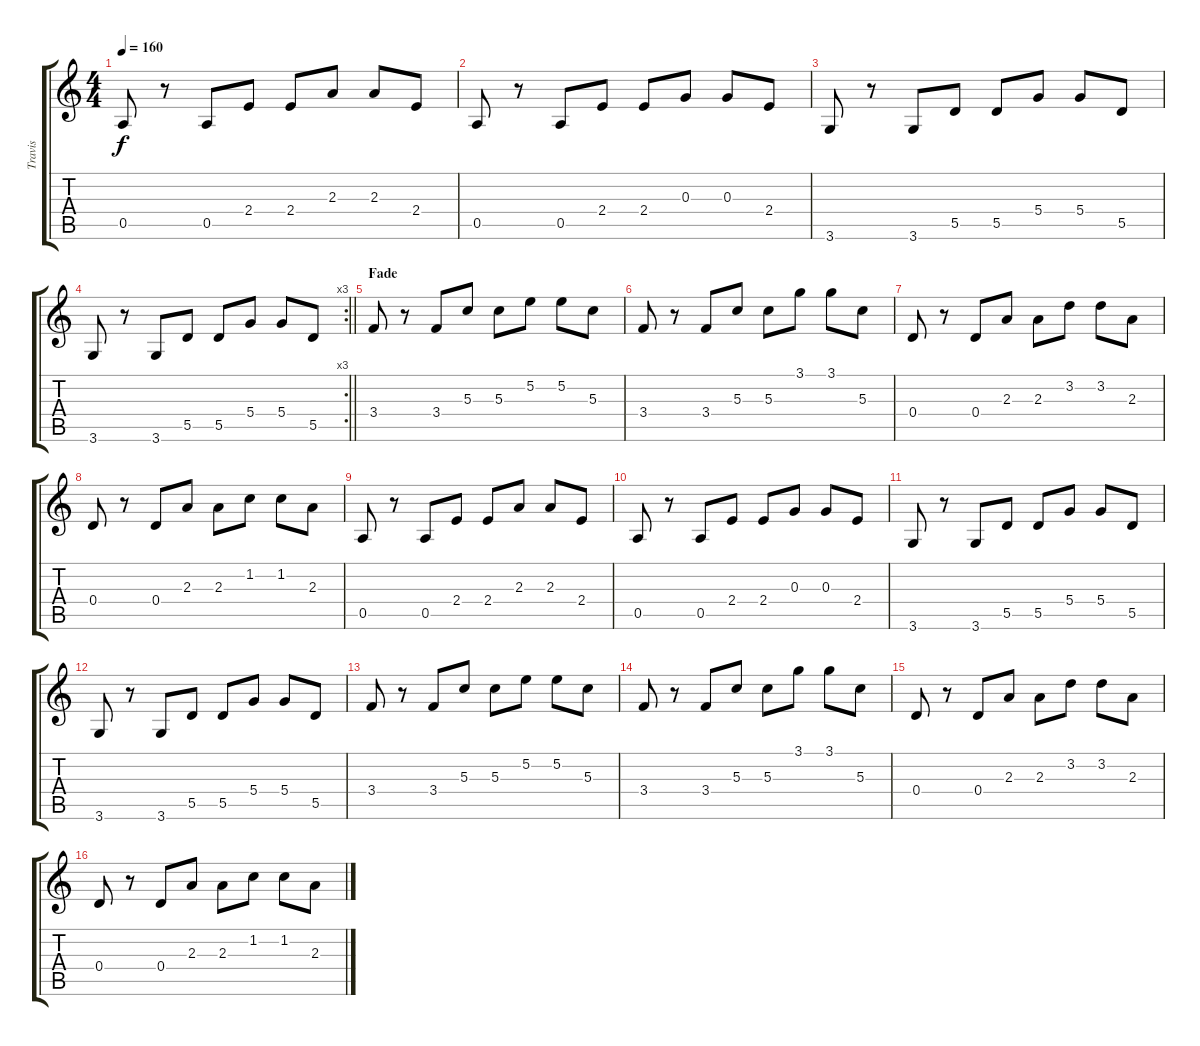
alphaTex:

\track ("Travis" "Travis") {instrument overdrivenguitar}
\staff {score tabs}
\tuning (E4 B3 G3 D3 A2 E2) {hide}
\ts (4 4)
\tempo 160
\clef g2
\ks c
0.5.8{dy f} r.8 0.5.8 2.4.8 2.4.8 2.3.8 2.3.8 2.4.8 |
0.5.8 r.8 0.5.8 2.4.8 2.4.8 0.3.8 0.3.8 2.4.8 |
3.6.8 r.8 3.6.8 5.5.8 5.5.8 5.4.8 5.4.8 5.5.8 |
\rc 3
\barLineRight lightlight
3.6.8 r.8 3.6.8 5.5.8 5.5.8 5.4.8 5.4.8 5.5.8 |
\section ("" "Fade")
3.4.8{volume 9} r.8 3.4.8 5.3.8 5.3.8 5.2.8 5.2.8 5.3.8 |
3.4.8 r.8 3.4.8 5.3.8 5.3.8 3.1.8 3.1.8 5.3.8 |
0.4.8 r.8 0.4.8 2.3.8 2.3.8 3.2.8 3.2.8 2.3.8 |
0.4.8 r.8 0.4.8 2.3.8 2.3.8 1.2.8 1.2.8 2.3.8 |
0.5.8{volume 6} r.8 0.5.8 2.4.8 2.4.8 2.3.8 2.3.8 2.4.8 |
0.5.8 r.8 0.5.8 2.4.8 2.4.8 0.3.8 0.3.8 2.4.8 |
3.6.8 r.8 3.6.8 5.5.8 5.5.8 5.4.8 5.4.8 5.5.8 |
3.6.8 r.8 3.6.8 5.5.8 5.5.8 5.4.8 5.4.8 5.5.8 |
3.4.8{volume 3} r.8 3.4.8 5.3.8 5.3.8 5.2.8 5.2.8 5.3.8 |
3.4.8 r.8 3.4.8 5.3.8 5.3.8 3.1.8 3.1.8 5.3.8 |
0.4.8 r.8 0.4.8 2.3.8 2.3.8 3.2.8 3.2.8 2.3.8 |
0.4.8 r.8 0.4.8 2.3.8 2.3.8 1.2.8 1.2.8 2.3.8
